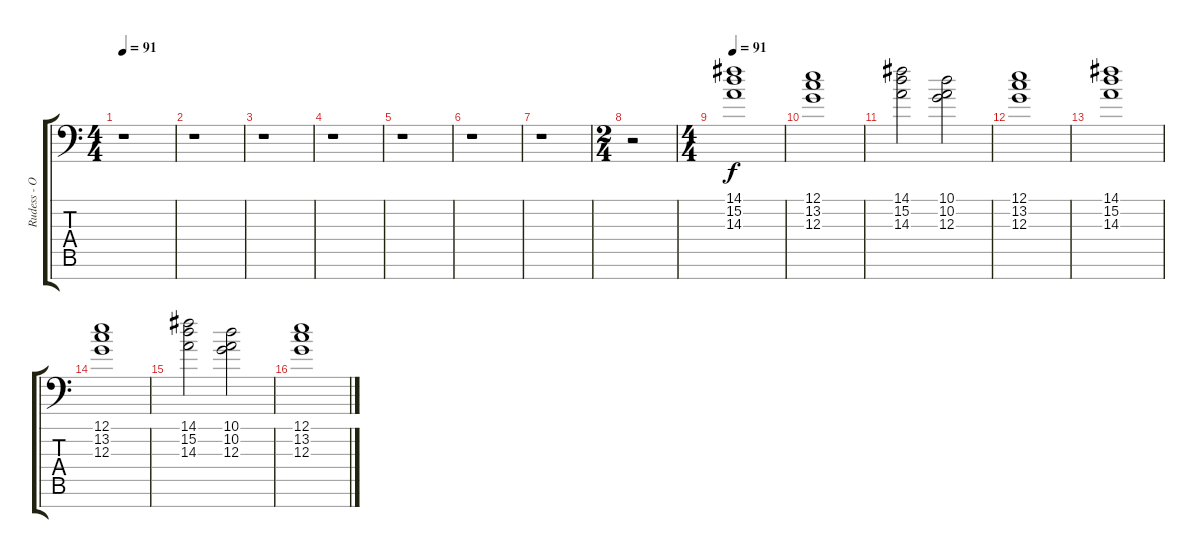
\track ("Rudess - Organ" "Rudess - O") {instrument rockorgan}
\staff {score tabs}
\tuning (E4 B3 G3 D3 A2 E2 C-1) {hide}
\ts (4 4)
\tempo 91
\clef f4
\ks c
r.1{dy f instrument rockorgan} |
r.1 |
r.1 |
r.1 |
r.1 |
r.1 |
r.1 |
\ts (2 4)
r.2 |
\ts (4 4)
\tempo 91
(14.1 15.2 14.3).1 |
(12.1 13.2 12.3).1 |
(14.1 15.2 14.3).2 (10.1 10.2 12.3).2 |
(12.1 13.2 12.3).1 |
(14.1 15.2 14.3).1 |
(12.1 13.2 12.3).1 |
(14.1 15.2 14.3).2 (10.1 10.2 12.3).2 |
(12.1 13.2 12.3).1
